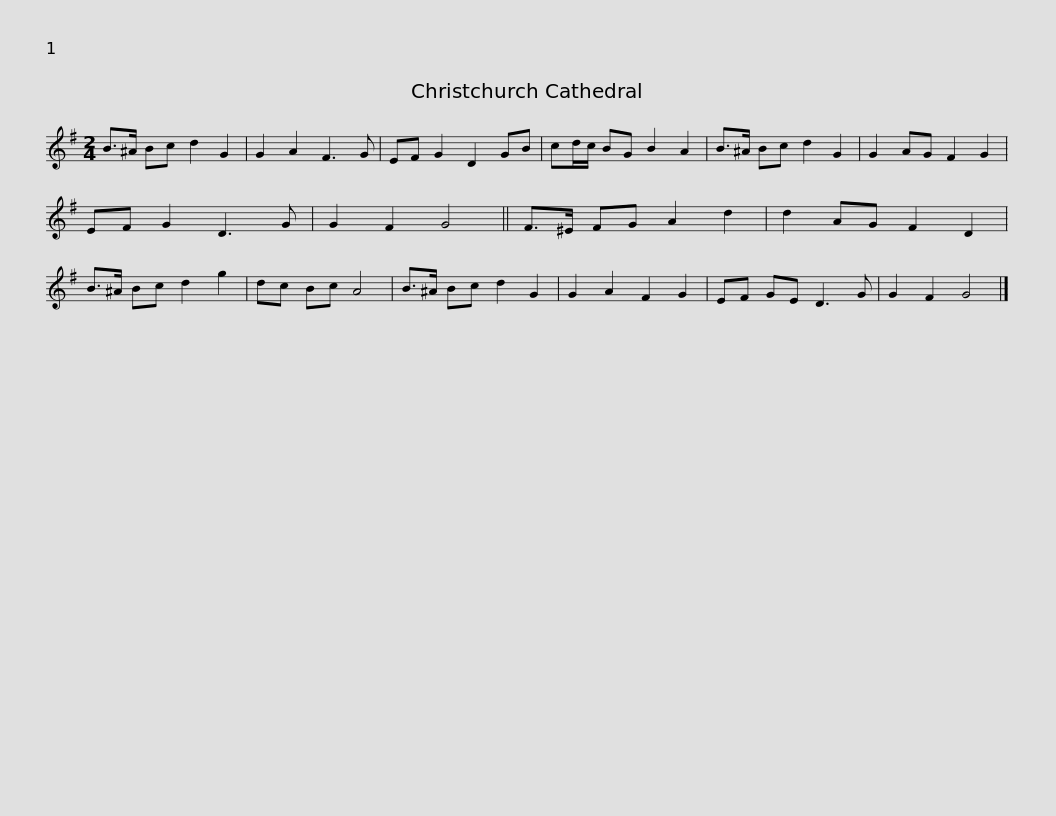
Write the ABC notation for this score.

X:1
L:1/8
M:2/4
I:linebreak $
K:G
V:1 treble
V:1
 B>^A Bc d2 G2 | G2 A2 F3 G | EF G2 D2 GB | cd/c/ BG B2 A2 | B>^A Bc d2 G2 | %5
 G2 AG F2 G2 | EF G2 D3 G |$ G2 F2 G4 || F>^E FG A2 d2 | d2 AG F2 D2 | %10
 B>^A Bc d2 g2 | dc Bc A4 | B>^A Bc d2 G2 | G2 A2 F2 G2 |$ EF GE D3 G | %15
 G2 F2 G4 |] %16
